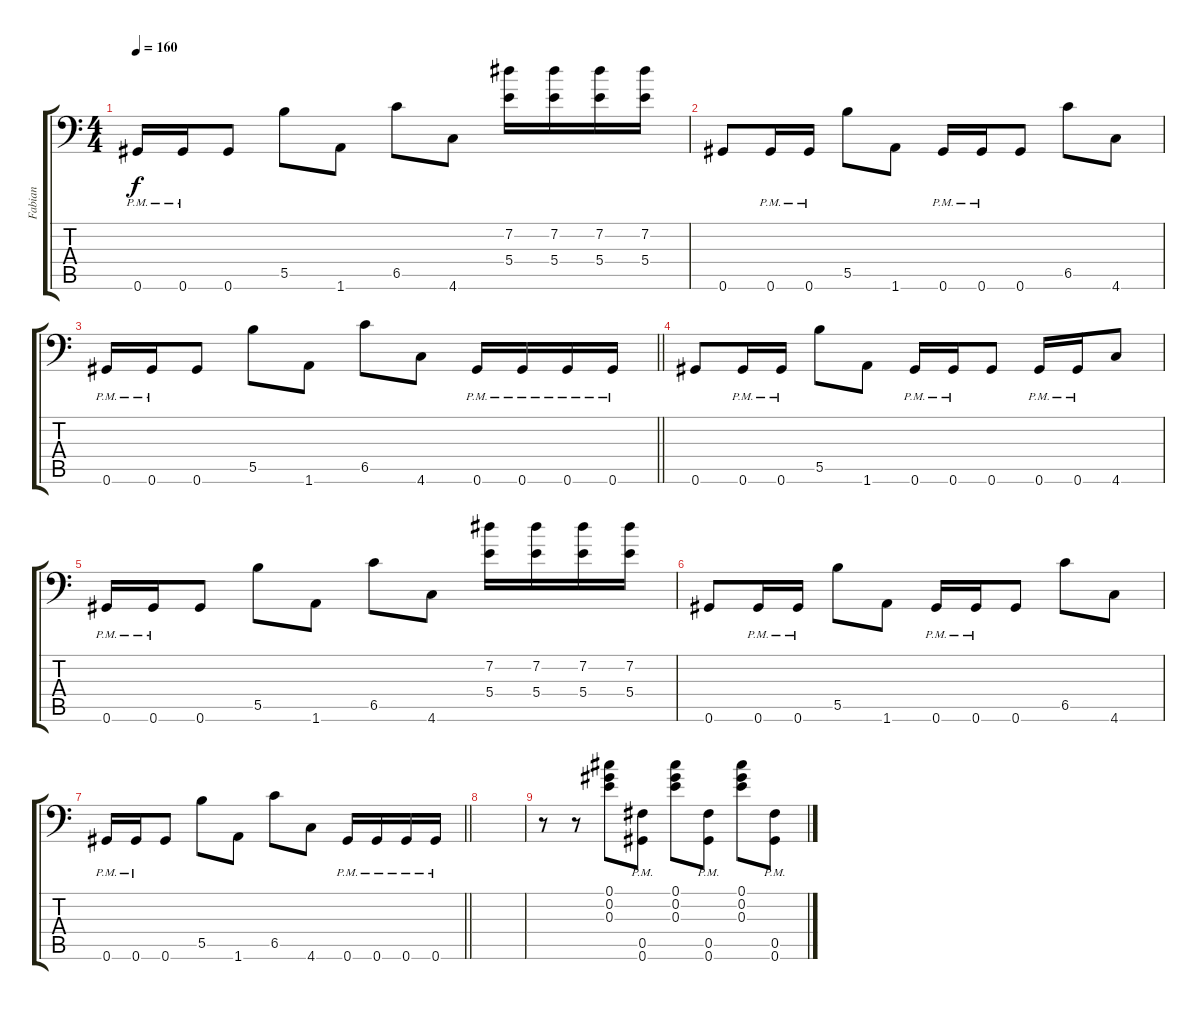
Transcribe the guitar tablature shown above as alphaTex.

\track ("Fabian" "Fabian") {instrument overdrivenguitar}
\staff {score tabs}
\tuning (Db4 Ab3 E3 B2 Gb2 Ab1) {hide}
\ts (4 4)
\tempo 160
\clef f4
\ks c
0.6{pm}.16{dy f} 0.6{pm}.16 0.6.8 5.5.8 1.6.8 6.5.8 4.6.8 (7.2 5.4).16 (7.2 5.4).16 (7.2 5.4).16 (7.2 5.4).16 |
0.6.8 0.6{pm}.16 0.6{pm}.16 5.5.8 1.6.8 0.6{pm}.16 0.6{pm}.16 0.6.8 6.5.8 4.6.8 |
\barLineRight lightlight
0.6{pm}.16 0.6{pm}.16 0.6.8 5.5.8 1.6.8 6.5.8 4.6.8 0.6{pm}.16 0.6{pm}.16 0.6{pm}.16 0.6{pm}.16 |
0.6.8 0.6{pm}.16 0.6{pm}.16 5.5.8 1.6.8 0.6{pm}.16 0.6{pm}.16 0.6.8 0.6{pm}.16 0.6{pm}.16 4.6.8 |
0.6{pm}.16 0.6{pm}.16 0.6.8 5.5.8 1.6.8 6.5.8 4.6.8 (7.2 5.4).16 (7.2 5.4).16 (7.2 5.4).16 (7.2 5.4).16 |
0.6.8 0.6{pm}.16 0.6{pm}.16 5.5.8 1.6.8 0.6{pm}.16 0.6{pm}.16 0.6.8 6.5.8 4.6.8 |
\barLineRight lightlight
0.6{pm}.16 0.6{pm}.16 0.6.8 5.5.8 1.6.8 6.5.8 4.6.8 0.6{pm}.16 0.6{pm}.16 0.6{pm}.16 0.6{pm}.16 |
|
r.8 r.8 (0.1 0.2 0.3).8 (0.5{pm} 0.6{pm}).8 (0.1 0.2 0.3).8 (0.5{pm} 0.6{pm}).8 (0.1 0.2 0.3).8 (0.5{pm} 0.6{pm}).8
